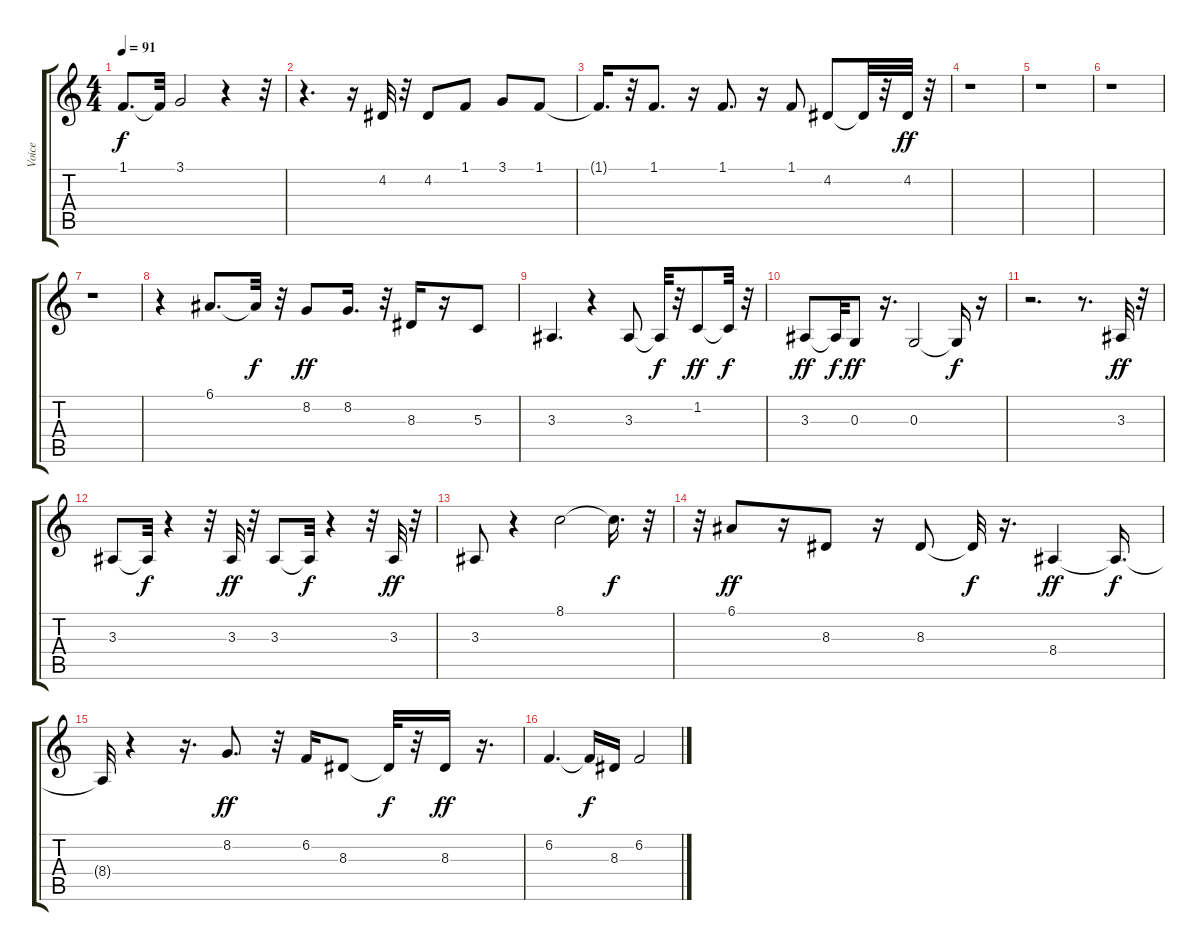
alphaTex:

\track ("Voice" "Voice") {instrument altosax}
\staff {score tabs}
\tuning (E4 B3 G3 D3 A2 E2) {hide}
\ts (4 4)
\tempo 91
\clef g2
\ks c
1.1{t}.8{d dy f} 1.1{t}.32 3.1.2 r.4 r.32 |
r.4{d} r.16 4.2.32 r.32 4.2.8 1.1.8 3.1.8 1.1.8 |
1.1{t}.16{d} r.32 1.1.8{d} r.16 1.1.8{d} r.16 1.1.8 4.2.8 4.2{t}.32 r.32 4.2.32{dy ff} r.32 |
r.1 |
r.1 |
r.1 |
r.1 |
r.4 6.1.8{d} 6.1{t}.32{dy f} r.32 8.2.8{dy ff} 8.2.16{d} r.32 8.3.16 r.16 5.3.8 |
3.3.4{d} r.4 3.3.8 3.3{t}.32{dy f} r.32 1.2.8{dy ff} 1.2{t}.32{dy f} r.32 |
3.3.8{dy ff} 3.3{t}.32{dy f} 0.3.8{dy ff} r.16{d} 0.3.2 0.3{t}.16{dy f} r.16 |
r.2{d} r.8{d} 3.3.32{dy ff} r.32 |
3.3.8 3.3{t}.32{dy f} r.4 r.32 3.3.32{dy ff} r.32 3.3.8 3.3{t}.32{dy f} r.4 r.32 3.3.32{dy ff} r.32 |
3.3.8 r.4 8.1.2 8.1{t}.16{d dy f} r.32 |
r.32 6.1.8{dy ff} r.16 8.3.8 r.16 8.3.8 8.3{t}.32{dy f} r.16{d} 8.4.4{dy ff} 8.4{t}.16{d dy f} |
8.4{t}.32 r.4 r.16{d} 8.2.8{d dy ff} r.32 6.2.16 8.3.8 8.3{t}.32{dy f} r.32 8.3.16{dy ff} r.16{d} |
6.2.4{d} 6.2{t}.16{dy f} 8.3.16 6.2.2
